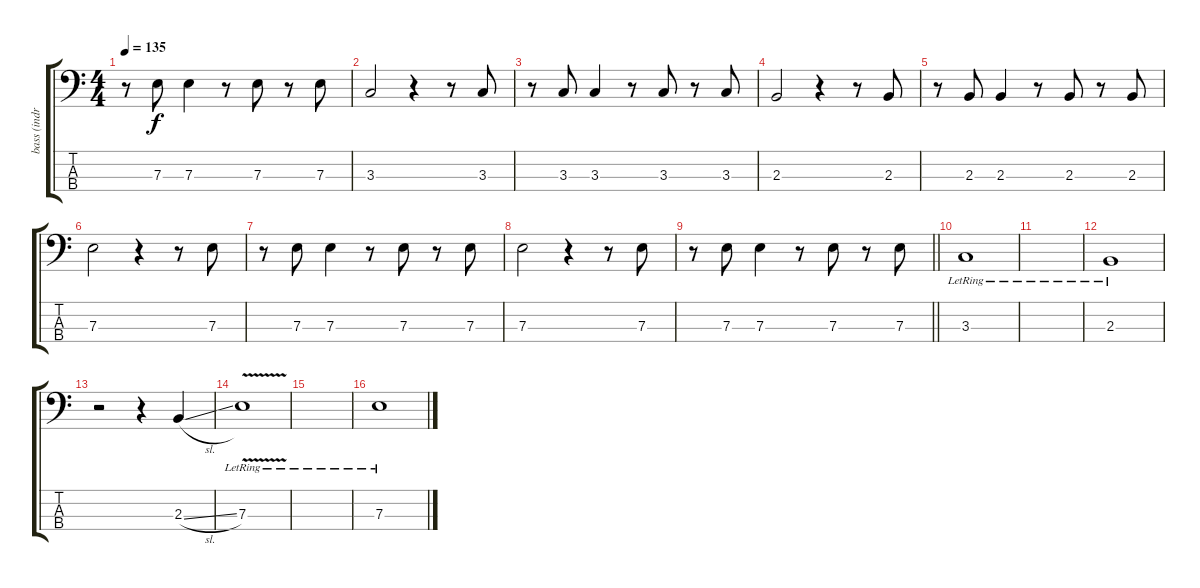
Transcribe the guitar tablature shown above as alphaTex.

\track ("bass (indra)" "bass (indr") {instrument electricbassfinger}
\staff {score tabs}
\tuning (G2 D2 A1 E1) {hide}
\ts (4 4)
\tempo 135
\clef f4
\ks c
r.8{dy f} 7.3.8 7.3.4 r.8 7.3.8 r.8 7.3.8 |
3.3.2 r.4 r.8 3.3.8 |
r.8 3.3.8 3.3.4 r.8 3.3.8 r.8 3.3.8 |
2.3.2 r.4 r.8 2.3.8 |
r.8 2.3.8 2.3.4 r.8 2.3.8 r.8 2.3.8 |
7.3.2 r.4 r.8 7.3.8 |
r.8 7.3.8 7.3.4 r.8 7.3.8 r.8 7.3.8 |
7.3.2 r.4 r.8 7.3.8 |
\barLineRight lightlight
r.8 7.3.8 7.3.4 r.8 7.3.8 r.8 7.3.8 |
3.3{lr}.1 |
|
2.3{lr}.1 |
r.2 r.4 2.3{sl}.4 |
7.3{v lr}.1 |
|
7.3{lr}.1
